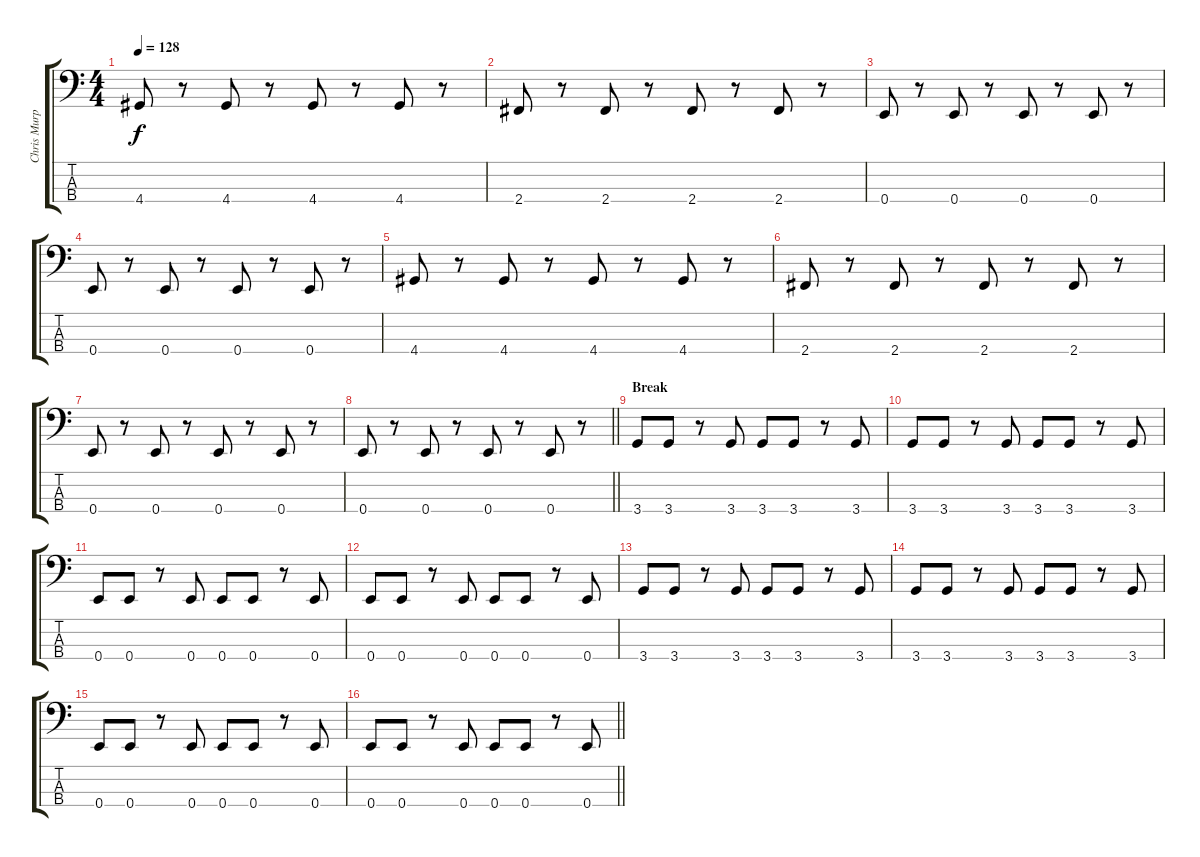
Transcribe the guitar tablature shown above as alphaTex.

\track ("Chris Murphy" "Chris Murp") {instrument electricbassfinger}
\staff {score tabs}
\tuning (G2 D2 A1 E1) {hide}
\ts (4 4)
\tempo 128
\clef f4
\ks c
4.4.8{dy f} r.8 4.4.8 r.8 4.4.8 r.8 4.4.8 r.8 |
2.4.8 r.8 2.4.8 r.8 2.4.8 r.8 2.4.8 r.8 |
0.4.8 r.8 0.4.8 r.8 0.4.8 r.8 0.4.8 r.8 |
0.4.8 r.8 0.4.8 r.8 0.4.8 r.8 0.4.8 r.8 |
4.4.8 r.8 4.4.8 r.8 4.4.8 r.8 4.4.8 r.8 |
2.4.8 r.8 2.4.8 r.8 2.4.8 r.8 2.4.8 r.8 |
0.4.8 r.8 0.4.8 r.8 0.4.8 r.8 0.4.8 r.8 |
\barLineRight lightlight
0.4.8 r.8 0.4.8 r.8 0.4.8 r.8 0.4.8 r.8 |
\section ("" "Break")
3.4.8 3.4.8 r.8 3.4.8 3.4.8 3.4.8 r.8 3.4.8 |
3.4.8 3.4.8 r.8 3.4.8 3.4.8 3.4.8 r.8 3.4.8 |
0.4.8 0.4.8 r.8 0.4.8 0.4.8 0.4.8 r.8 0.4.8 |
0.4.8 0.4.8 r.8 0.4.8 0.4.8 0.4.8 r.8 0.4.8 |
3.4.8 3.4.8 r.8 3.4.8 3.4.8 3.4.8 r.8 3.4.8 |
3.4.8 3.4.8 r.8 3.4.8 3.4.8 3.4.8 r.8 3.4.8 |
0.4.8 0.4.8 r.8 0.4.8 0.4.8 0.4.8 r.8 0.4.8 |
\barLineRight lightlight
0.4.8 0.4.8 r.8 0.4.8 0.4.8 0.4.8 r.8 0.4.8
